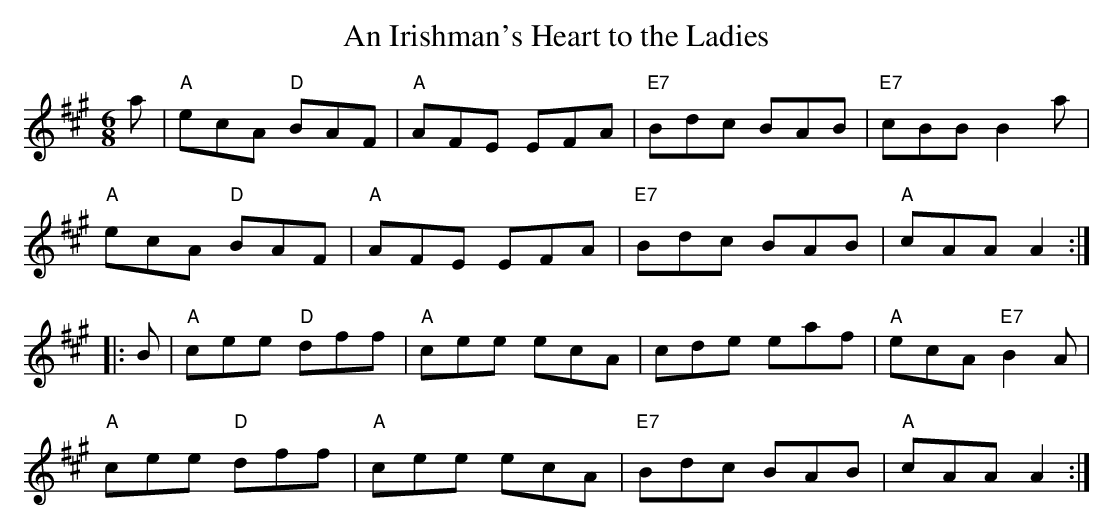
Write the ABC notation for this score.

X:1
T: Irishman's Heart to the Ladies, An
M: 6/8
L: 1/8
K: A
a \
| "A"ecA "D"BAF | "A"AFE EFA | "E7"Bdc BAB | "E7"cBB B2a|
"A"ecA "D"BAF | "A"AFE EFA | "E7"Bdc BAB | "A"cAA A2 :|
|:B | "A"cee "D"dff | "A"cee ecA | cde eaf | "A"ecA "E7"B2A|
"A"cee "D"dff | "A"cee ecA | "E7"Bdc BAB | "A"cAA A2 :|
